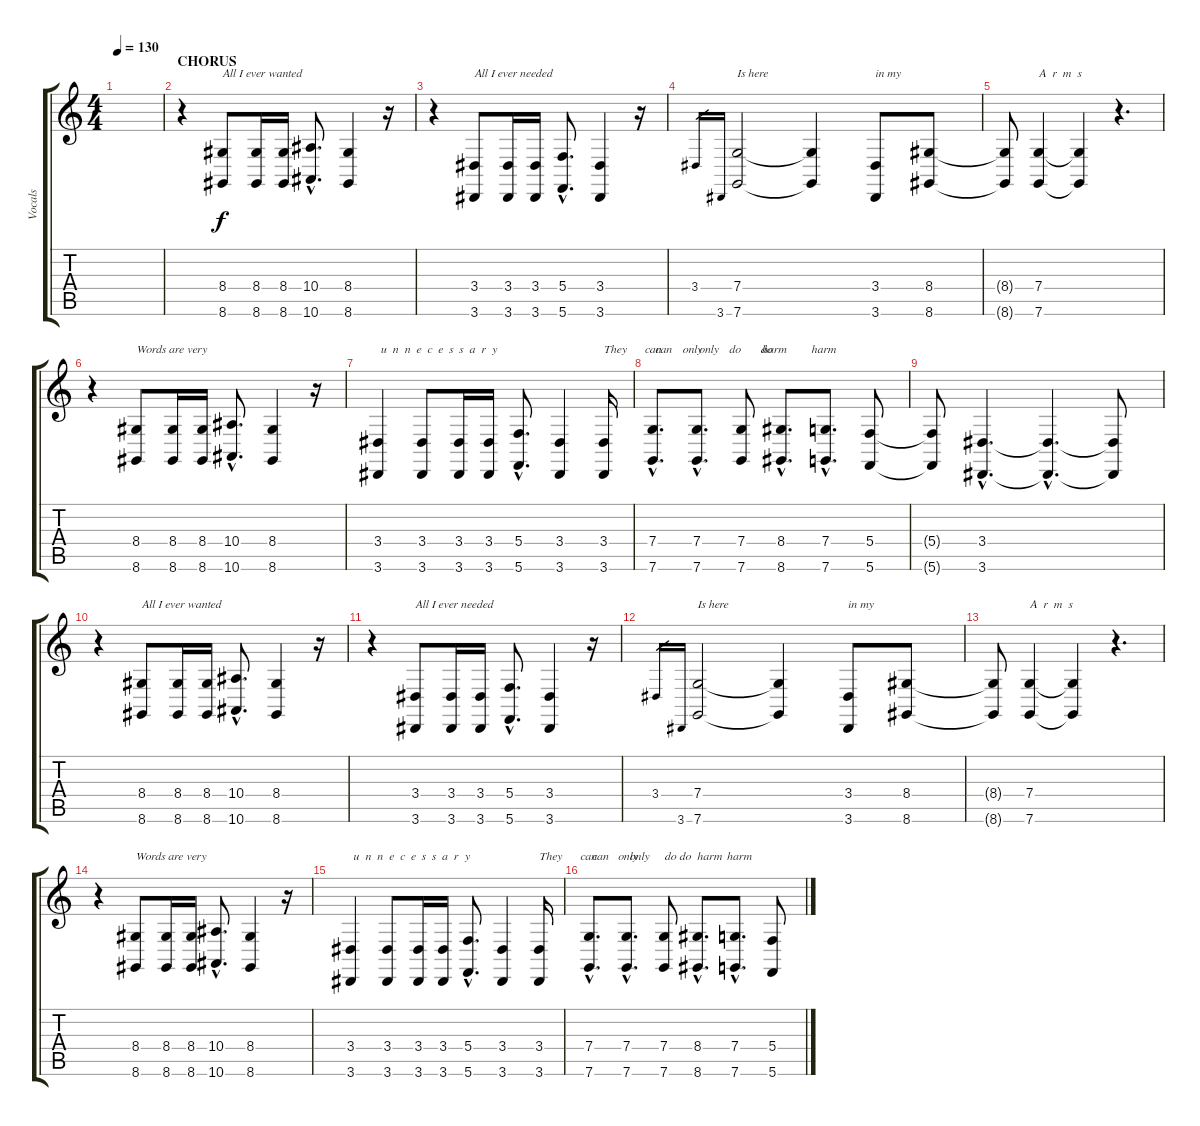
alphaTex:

\track ("Vocals" "Vocals") {instrument lead2sawtooth}
\staff {score tabs}
\tuning (D4 A3 F3 C3 G2 C2) {hide}
\ts (4 4)
\tempo 130
\clef g2
\ks c
|
\section ("" "CHORUS")
r.4 (8.4 8.6).8{txt "All I ever wanted"} (8.4 8.6).16 (8.4 8.6).16 (10.4{hac} 10.6{hac}).8{d} (8.4 8.6).4 r.16 |
r.4 (3.4 3.6).8{txt "All I ever needed"} (3.4 3.6).16 (3.4 3.6).16 (5.4{hac} 5.6{hac}).8{d} (3.4 3.6).4 r.16 |
3.4.16{gr} 3.6.16{gr} (7.4 7.6).2{txt "Is here  "} (7.4{t} 7.6{t}).4 (3.4 3.6).8{txt "in my"} (8.4 8.6).8 |
(8.4{t} 8.6{t}).8 (7.4 7.6).4{txt "A  r  m  s  "} (7.4{t} 7.6{t}).4 r.4{d} |
r.4 (8.4 8.6).8{txt "Words are very"} (8.4 8.6).16 (8.4 8.6).16 (10.4{hac} 10.6{hac}).8{d} (8.4 8.6).4 r.16 |
(3.4 3.6).4{txt " u  n  n  e  c  e  s  s  a  r  y"} (3.4 3.6).8 (3.4 3.6).16 (3.4 3.6).16 (5.4{hac} 5.6{hac}).8{d} (3.4 3.6).4 (3.4 3.6).16{txt "They      can       only         do       harm"} |
(7.4{hac} 7.6{hac}).8{d txt " can         only              do             harm"} (7.4{hac} 7.6{hac}).8{d} (7.4 7.6).8 (8.4{hac} 8.6{hac}).8{d} (7.4{hac} 7.6{hac}).8{d} (5.4 5.6).8 |
(5.4{t} 5.6{t}).8 (3.4{hac} 3.6{hac}).4{d} (3.4{hac t} 3.6{hac t}).4{d} (3.4{t} 3.6{t}).8 |
r.4 (8.4 8.6).8{txt "All I ever wanted"} (8.4 8.6).16 (8.4 8.6).16 (10.4{hac} 10.6{hac}).8{d} (8.4 8.6).4 r.16 |
r.4 (3.4 3.6).8{txt "All I ever needed"} (3.4 3.6).16 (3.4 3.6).16 (5.4{hac} 5.6{hac}).8{d} (3.4 3.6).4 r.16 |
3.4.16{gr} 3.6.16{gr} (7.4 7.6).2{txt "Is here  "} (7.4{t} 7.6{t}).4 (3.4 3.6).8{txt "in my"} (8.4 8.6).8 |
(8.4{t} 8.6{t}).8 (7.4 7.6).4{txt "A  r  m  s  "} (7.4{t} 7.6{t}).4 r.4{d} |
r.4 (8.4 8.6).8{txt "Words are very"} (8.4 8.6).16 (8.4 8.6).16 (10.4{hac} 10.6{hac}).8{d} (8.4 8.6).4 r.16 |
(3.4 3.6).4{txt " u  n  n  e  c  e  s  s  a  r  y"} (3.4 3.6).8 (3.4 3.6).16 (3.4 3.6).16 (5.4{hac} 5.6{hac}).8{d} (3.4 3.6).4 (3.4 3.6).16{txt "They      can       only         do       harm"} |
(7.4{hac} 7.6{hac}).8{d txt " can       only          do            harm"} (7.4{hac} 7.6{hac}).8{d} (7.4 7.6).8 (8.4{hac} 8.6{hac}).8{d} (7.4{hac} 7.6{hac}).8{d} (5.4 5.6).8
